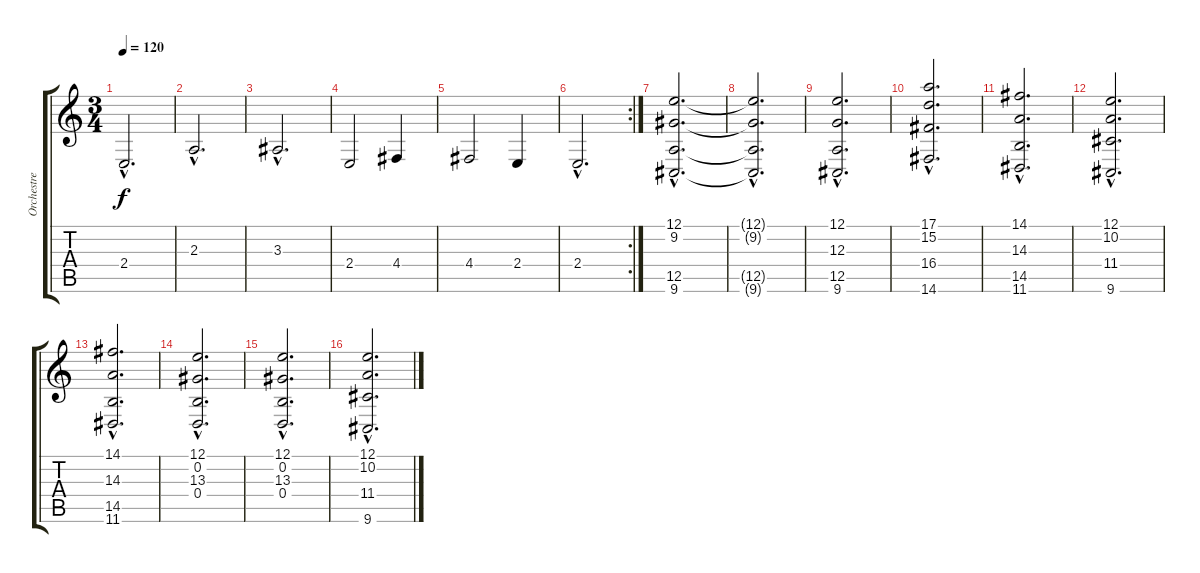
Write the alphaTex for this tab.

\track ("Orchestre" "Orchestre") {instrument stringensemble2}
\staff {score tabs}
\tuning (E4 B3 G3 D3 A2 E2) {hide}
\ts (3 4)
\tempo 120
\clef g2
\ks c
2.4{hac}.2{d dy f} |
2.3{hac}.2{d} |
3.3{hac}.2{d} |
2.4.2 4.4.4 |
4.4.2 2.4.4 |
\rc 2
2.4{hac}.2{d} |
(12.1{hac} 9.2{hac} 12.5{hac} 9.6{hac}).2{d volume 5} |
(12.1{hac t} 9.2{hac t} 12.5{hac t} 9.6{hac t}).2{d} |
(12.1{hac} 12.3{hac} 12.5{hac} 9.6{hac}).2{d} |
(17.1{hac} 15.2{hac} 16.4{hac} 14.6{hac}).2{d} |
(14.1{hac} 14.3{hac} 14.5{hac} 11.6{hac}).2{d} |
(12.1{hac} 10.2{hac} 11.4{hac} 9.6{hac}).2{d} |
(14.1{hac} 14.3{hac} 14.5{hac} 11.6{hac}).2{d} |
(12.1{hac} 0.2{hac} 13.3{hac} 0.4{hac}).2{d} |
(12.1{hac} 0.2{hac} 13.3{hac} 0.4{hac}).2{d} |
(12.1{hac} 10.2{hac} 11.4{hac} 9.6{hac}).2{d}
